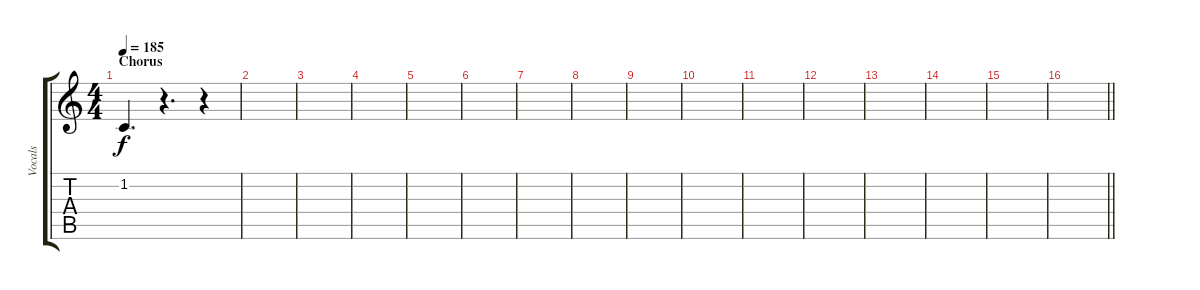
\track ("Vocals" "Vocals") {instrument altosax}
\staff {score tabs}
\tuning (E4 B3 G3 D3 A2 E2) {hide}
\ts (4 4)
\section ("" "Chorus")
\tempo 185
\clef g2
\ks c
1.2.4{d dy f} r.4{d} r.4 |
|
|
|
|
|
|
|
|
|
|
|
|
|
|
\barLineRight lightlight
